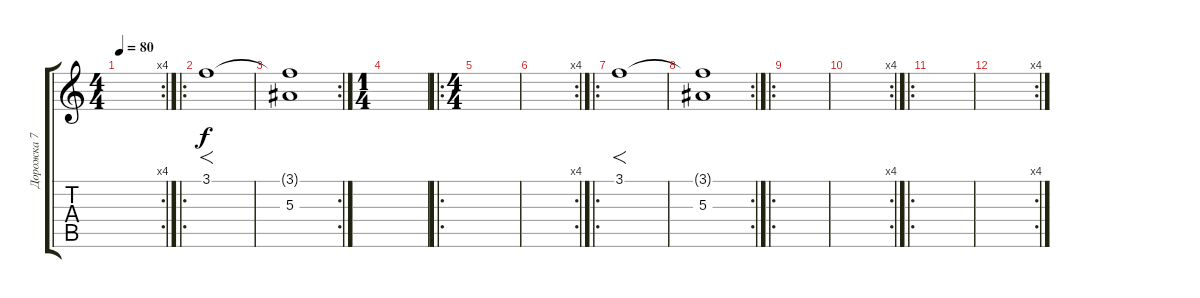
\track ("Дорожка 7" "Дорожка 7") {instrument overdrivenguitar}
\staff {score tabs}
\tuning (D4 A3 F3 C3 G2 C2) {hide}
\rc 4
\ts (4 4)
\tempo 80
\clef g2
\ks c
|
\ro
3.1.1{f} |
\rc 2
(3.1{t} 5.3).1 |
\ts (1 4)
|
\ro
\ts (4 4)
|
\rc 4
|
\ro
3.1.1{f} |
\rc 2
(3.1{t} 5.3).1 |
\ro
|
\rc 4
|
\ro
|
\rc 4
